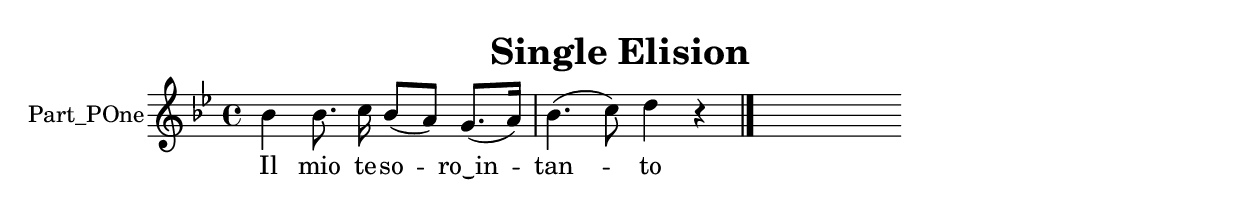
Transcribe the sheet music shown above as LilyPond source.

\version "2.24.0"

% Generated by xml2ly v0.9.70 (July 18, 2023)
% on Monday 2023-07-24 @ 15:19:33 CEST
% from "SingleElision.xml"

% The conversion date was: Monday 2023-07-24 @ 15:19:33 CEST

% The conversion command as supplied was:
%  xml2ly SingleElision.xml -lilypond-lyrics-durations-style explicit -lilypond-comments -o SingleElision_explicit_durations.ly -lilypond-comments -lilypond-generation-infos -trace-lyrics -dlpsr -input-line-numbers
% or, with long option names:
%  xml2ly SingleElision.xml -lilypond-lyrics-durations-style explicit -lilypond-comments -output-file-name SingleElision_explicit_durations.ly -lilypond-comments -lilypond-generation-infos -trace-lyrics -display-lpsr -input-line-numbers
% or, with short option names:
%   SingleElision.xml explicit  SingleElision_explicit_durations.ly

\header {
  movementTitle       = "Single Elision"
  title               = "Single Elision"
} % header

\paper {
  % horizontal-shift = 0.0\mm
  % indent = 0.0\mm
  % short-indent = 0.0\mm

  % markup-system-spacing-padding = 0.0\mm
  % between-system-space = 0.0\mm
  % page-top-space = 0.0\mm

  % page-count = -1
  % system-count = -1

  oddHeaderMarkup = ""
  evenHeaderMarkup = ""
  oddFooterMarkup = ""
  evenFooterMarkup = ""
} % paper

\layout {
  \context {
    \Score
    autoBeaming = ##f % to display tuplets brackets
  } % end of score context
  \context {
    \Voice
  } % end of voice context
} % layout

Part_POne_Staff_One_Voice_One = \absolute {
  \language "nederlands"
  % start of segment 1, line 60
  % start of measure 1 (kMeasureKindRegular), line 20

  \clef "treble" %{ 45 %}
  \key bes \major %{ 37 %}
  \time 4/4 %{ 41 %}
  bes'4  %{ line 61 %} bes'8.  %{ line 77 %} c''16  %{ line 91 %} bes'8  %{ line 111 %} [  %{ line 102 kBeamBegin %} (  %{ line 104 AA %} a'8  %{ line 125 %} ]  %{ line 121 kBeamEnd %} )  %{ line 123 BB %} g'8.  %{ line 148 %} [  %{ line 136 kBeamBegin %} (  %{ line 138 AA %} a'16  %{ line 162 %} ]  %{ line 158 kBeamEnd %} )  %{ line 160 BB %} | % 2 %{ line 0 %}
  \barNumberCheck #2 %{ line 0 %}
  % end of measure 1 (kMeasureKindRegular), line 0

  % start of measure 2 (kMeasureKindRegular), line 165
  bes'4.  %{ line 185 %} (  %{ line 178 AA %} c''8  %{ line 198 %} )  %{ line 196 BB %} d''4  %{ line 212 %} r4 %{ line 218 %}  %{ line 218 %}
  \bar "|."  %{ line 221 %}
   %{ line 221 %}| % 3 %{ line 0 %}
  \barNumberCheck #3 %{ line 0 %}
  % end of measure 2 (kMeasureKindRegular), line 0

  % end of segment 1, line 0
} % end of voice Part_P1_Staff_1_Voice_1

Part_POne_Staff_One_Voice_One_Stanza_One = \lyricmode {
  \set associatedVoice = #"Part_POne_Staff_One_Voice_One"
  \set ignoreMelismata = ##t

    %{ ================= SYLLABLE DESCRIPTION =================
      "Il"
      getSyllableKind              : kSyllableSingle
      wholeNotes                   : 4
      getLyricsNotesDurationsKind  : explicit
      getSyllableExtendKind        : kSyllableExtend_NONE
      fOnGoingExtend               : false
      noteTheSyllableIsAttachedTo  : bes4, measure '1'
      noteTieKind                  : [NULL]
      noteSlurs                    : [NONE]
      line                         : 60
      ========================================================
    %}
    %{ CODE_FOR_SYLLABLE_DURATION_KIND_EXPLICIT_kSyllableSingle, line 60 %}
    "Il"4
    %{ EXPLICIT_DURATIONS_kSyllableSingle, line 60 %}
    %{ =======>
      doGenerateASingleUnderscore : false
      doGenerateADoubleUnderscore : false
      doGenerateASingleHyphen     : false
      doGenerateADoubleHyphen     : false
      doGenerateASkip:            : false
    %}


    %{ ================= SYLLABLE DESCRIPTION =================
      "mio"
      getSyllableKind              : kSyllableSingle
      wholeNotes                   : 8.
      getLyricsNotesDurationsKind  : explicit
      getSyllableExtendKind        : kSyllableExtend_NONE
      fOnGoingExtend               : false
      noteTheSyllableIsAttachedTo  : bes8., measure '1'
      noteTieKind                  : [NULL]
      noteSlurs                    : [NONE]
      line                         : 76
      ========================================================
    %}
    %{ CODE_FOR_SYLLABLE_DURATION_KIND_EXPLICIT_kSyllableSingle, line 76 %}
    "mio"8.
    %{ EXPLICIT_DURATIONS_kSyllableSingle, line 76 %}
    %{ =======>
      doGenerateASingleUnderscore : false
      doGenerateADoubleUnderscore : false
      doGenerateASingleHyphen     : false
      doGenerateADoubleHyphen     : false
      doGenerateASkip:            : false
    %}


    %{ ================= SYLLABLE DESCRIPTION =================
      "te"
      getSyllableKind              : kSyllableBegin
      wholeNotes                   : 16
      getLyricsNotesDurationsKind  : explicit
      getSyllableExtendKind        : kSyllableExtend_NONE
      fOnGoingExtend               : false
      noteTheSyllableIsAttachedTo  : c16, measure '1'
      noteTieKind                  : [NULL]
      noteSlurs                    : [NONE]
      line                         : 90
      ========================================================
    %}
    %{ CODE_FOR_SYLLABLE_DURATION_KIND_EXPLICIT_kSyllableBegin, line 90 %}
    "te"16
    %{ EXPLICIT_DURATIONS_kSyllableBegin, line 90 %}
    %{ =======>
      doGenerateASingleUnderscore : false
      doGenerateADoubleUnderscore : false
      doGenerateASingleHyphen     : false
      doGenerateADoubleHyphen     : true
      doGenerateASkip:            : false
    %}
     --

    %{ ================= SYLLABLE DESCRIPTION =================
      "so"
      getSyllableKind              : kSyllableMiddle
      wholeNotes                   : 8
      getLyricsNotesDurationsKind  : explicit
      getSyllableExtendKind        : kSyllableExtendTypeLess
      fOnGoingExtend               : false
      noteTheSyllableIsAttachedTo  : bes8, measure '1'
      noteTieKind                  : [NULL]
      noteSlurs                    : 1
      line                         : 110
      ========================================================
    %}
    %{ CODE_FOR_SYLLABLE_DURATION_KIND_EXPLICIT_kSyllableMiddle, line 110 %}
    "so"8
    %{ EXPLICIT_DURATIONS_kSyllableMiddle, line 110 %}
    %{ =======>
      doGenerateASingleUnderscore : false
      doGenerateADoubleUnderscore : false
      doGenerateASingleHyphen     : false
      doGenerateADoubleHyphen     : true
      doGenerateASkip:            : false
    %}
     --

    %{ ================= SYLLABLE DESCRIPTION =================
      ""
      getSyllableKind              : kSyllableSkipRestNote
      wholeNotes                   : 8
      getLyricsNotesDurationsKind  : explicit
      getSyllableExtendKind        : kSyllableExtend_NONE
      fOnGoingExtend               : false
      noteTheSyllableIsAttachedTo  : [NULL]
      line                         : 147
      ========================================================
    %}
    %{ CODE_FOR_SYLLABLE_DURATION_KIND_EXPLICIT_kSyllableSkipRestNote, line 147 %}
     \skip8

    %{ EXPLICIT_DURATIONS_kSyllableSkipRestNote, line 147 %}
    %{ =======>
      doGenerateASingleUnderscore : false
      doGenerateADoubleUnderscore : false
      doGenerateASingleHyphen     : false
      doGenerateADoubleHyphen     : false
      doGenerateASkip:            : false
    %}


    %{ ================= SYLLABLE DESCRIPTION =================
      "ro‿in"
      getSyllableKind              : kSyllableBegin
      wholeNotes                   : 8.
      getLyricsNotesDurationsKind  : explicit
      getSyllableExtendKind        : kSyllableExtendTypeLess
      fOnGoingExtend               : false
      noteTheSyllableIsAttachedTo  : g8., measure '1'
      noteTieKind                  : [NULL]
      noteSlurs                    : 1
      line                         : 147
      ========================================================
    %}
    %{ CODE_FOR_SYLLABLE_DURATION_KIND_EXPLICIT_kSyllableBegin, line 147 %}
    "ro‿in"8.
    %{ EXPLICIT_DURATIONS_kSyllableBegin, line 147 %}
    %{ =======>
      doGenerateASingleUnderscore : false
      doGenerateADoubleUnderscore : false
      doGenerateASingleHyphen     : false
      doGenerateADoubleHyphen     : true
      doGenerateASkip:            : false
    %}
     --

    %{ ================= SYLLABLE DESCRIPTION =================
      ""
      getSyllableKind              : kSyllableSkipRestNote
      wholeNotes                   : 16
      getLyricsNotesDurationsKind  : explicit
      getSyllableExtendKind        : kSyllableExtend_NONE
      fOnGoingExtend               : false
      noteTheSyllableIsAttachedTo  : [NULL]
      line                         : 163
      ========================================================
    %}
    %{ CODE_FOR_SYLLABLE_DURATION_KIND_EXPLICIT_kSyllableSkipRestNote, line 163 %}
     \skip16

    %{ EXPLICIT_DURATIONS_kSyllableSkipRestNote, line 163 %}
    %{ =======>
      doGenerateASingleUnderscore : false
      doGenerateADoubleUnderscore : false
      doGenerateASingleHyphen     : false
      doGenerateADoubleHyphen     : false
      doGenerateASkip:            : false
    %}


    %{ ================= SYLLABLE DESCRIPTION =================
      ""
      getSyllableKind              : kSyllableMeasureEnd
      wholeNotes                   : zero
      getLyricsNotesDurationsKind  : explicit
      getSyllableExtendKind        : kSyllableExtend_NONE
      fOnGoingExtend               : false
      noteTheSyllableIsAttachedTo  : [NULL]
      line                         : 163
      ========================================================
    %}
    | %{ line 163 %}
    %{ =======>
      doGenerateASingleUnderscore : false
      doGenerateADoubleUnderscore : false
      doGenerateASingleHyphen     : false
      doGenerateADoubleHyphen     : false
      doGenerateASkip:            : false
    %}


    %{ ================= SYLLABLE DESCRIPTION =================
      "tan"
      getSyllableKind              : kSyllableMiddle
      wholeNotes                   : 4.
      getLyricsNotesDurationsKind  : explicit
      getSyllableExtendKind        : kSyllableExtendTypeLess
      fOnGoingExtend               : false
      noteTheSyllableIsAttachedTo  : bes4., measure '2'
      noteTieKind                  : [NULL]
      noteSlurs                    : 1
      line                         : 184
      ========================================================
    %}
    %{ CODE_FOR_SYLLABLE_DURATION_KIND_EXPLICIT_kSyllableMiddle, line 184 %}
    "tan"4.
    %{ EXPLICIT_DURATIONS_kSyllableMiddle, line 184 %}
    %{ =======>
      doGenerateASingleUnderscore : false
      doGenerateADoubleUnderscore : false
      doGenerateASingleHyphen     : false
      doGenerateADoubleHyphen     : true
      doGenerateASkip:            : false
    %}
     --

    %{ ================= SYLLABLE DESCRIPTION =================
      ""
      getSyllableKind              : kSyllableSkipRestNote
      wholeNotes                   : 8
      getLyricsNotesDurationsKind  : explicit
      getSyllableExtendKind        : kSyllableExtend_NONE
      fOnGoingExtend               : false
      noteTheSyllableIsAttachedTo  : [NULL]
      line                         : 211
      ========================================================
    %}
    %{ CODE_FOR_SYLLABLE_DURATION_KIND_EXPLICIT_kSyllableSkipRestNote, line 211 %}
     \skip8

    %{ EXPLICIT_DURATIONS_kSyllableSkipRestNote, line 211 %}
    %{ =======>
      doGenerateASingleUnderscore : false
      doGenerateADoubleUnderscore : false
      doGenerateASingleHyphen     : false
      doGenerateADoubleHyphen     : false
      doGenerateASkip:            : false
    %}


    %{ ================= SYLLABLE DESCRIPTION =================
      "to"
      getSyllableKind              : kSyllableEnd
      wholeNotes                   : 4
      getLyricsNotesDurationsKind  : explicit
      getSyllableExtendKind        : kSyllableExtend_NONE
      fOnGoingExtend               : false
      noteTheSyllableIsAttachedTo  : d4, measure '2'
      noteTieKind                  : [NULL]
      noteSlurs                    : [NONE]
      line                         : 211
      ========================================================
    %}
    "to"
    %{ EXPLICIT_DURATIONS_kSyllableEnd, line 211 %}
    %{ =======>
      doGenerateASingleUnderscore : false
      doGenerateADoubleUnderscore : false
      doGenerateASingleHyphen     : false
      doGenerateADoubleHyphen     : false
      doGenerateASkip:            : false
    %}


    %{ ================= SYLLABLE DESCRIPTION =================
      ""
      getSyllableKind              : kSyllableSkipRestNote
      wholeNotes                   : 4
      getLyricsNotesDurationsKind  : explicit
      getSyllableExtendKind        : kSyllableExtend_NONE
      fOnGoingExtend               : false
      noteTheSyllableIsAttachedTo  : [NULL]
      line                         : 222
      ========================================================
    %}
    %{ CODE_FOR_SYLLABLE_DURATION_KIND_EXPLICIT_kSyllableSkipRestNote, line 222 %}
     \skip4

    %{ EXPLICIT_DURATIONS_kSyllableSkipRestNote, line 222 %}
    %{ =======>
      doGenerateASingleUnderscore : false
      doGenerateADoubleUnderscore : false
      doGenerateASingleHyphen     : false
      doGenerateADoubleHyphen     : false
      doGenerateASkip:            : false
    %}


    %{ ================= SYLLABLE DESCRIPTION =================
      ""
      getSyllableKind              : kSyllableMeasureEnd
      wholeNotes                   : zero
      getLyricsNotesDurationsKind  : explicit
      getSyllableExtendKind        : kSyllableExtend_NONE
      fOnGoingExtend               : false
      noteTheSyllableIsAttachedTo  : [NULL]
      line                         : 222
      ========================================================
    %}
    | %{ line 222 %}
    %{ =======>
      doGenerateASingleUnderscore : false
      doGenerateADoubleUnderscore : false
      doGenerateASingleHyphen     : false
      doGenerateADoubleHyphen     : false
      doGenerateASkip:            : false
    %}


}

\book {

  \score {
    << % start of parallel music
      % start of implicit part group block
      \new Staff = "Part_POne_Staff_One"
      \with {
        instrumentName = "Part_POne"
      }
      << % start of staff block for "Part_POne_Staff_One"
        \context Voice = "Part_POne_Staff_One_Voice_One" <<
          \Part_POne_Staff_One_Voice_One
        >> % end of voice command for voice Part_P1_Staff_1_Voice_1
        \new Lyrics
          \with {
          }
          \Part_POne_Staff_One_Voice_One_Stanza_One
      >> % end of staff block for "Part_POne_Staff_One", fStaffBlocksCounter: 1, fNumberOfStaffBlocksElements: 1
       % end of implicit part group block PartGroup_0 ('-1', partGroupName "***IMPLICIT OUTER-MOST PART GROUP***", fPartGroupImplicitKind: kPartGroupImplicitOuterMostYes % end of explicit part group block PartGroup_0 ('-1', partGroupName "***IMPLICIT OUTER-MOST PART GROUP***", fPartGroupImplicitKind: kPartGroupImplicitOuterMostYes
    >> % end of parallel music

    \layout {
      \context {
        \Score
        autoBeaming = ##f % to display tuplets brackets
      } % end of score context
      \context {
        \Voice
      } % end of voice context
    } % layout

    \midi {
      \tempo 16= 360
    }
  } % end of score

} % end of book
